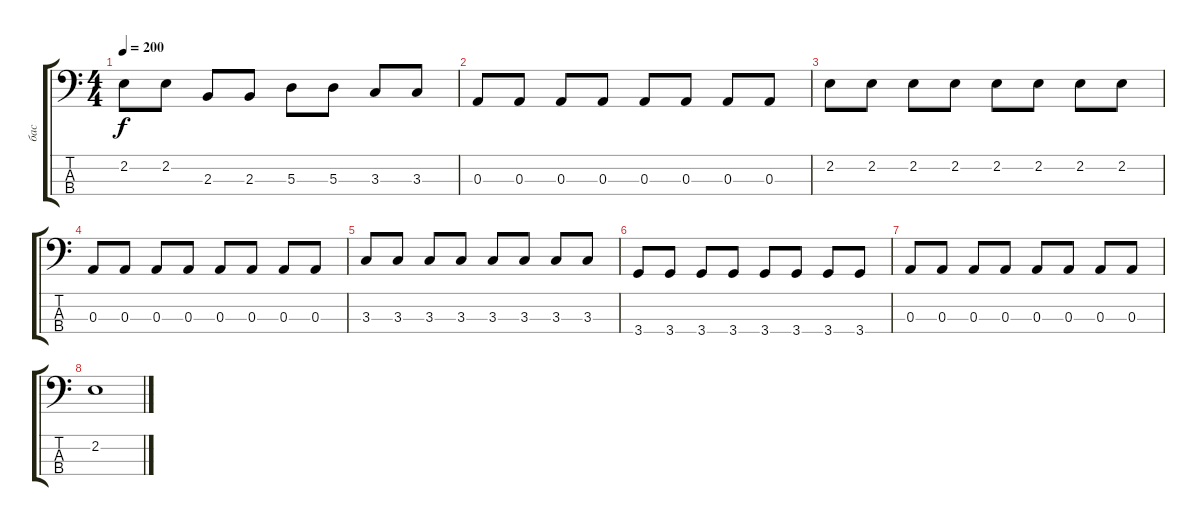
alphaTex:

\track ("бас" "бас") {instrument electricbasspick}
\staff {score tabs}
\tuning (G2 D2 A1 E1) {hide}
\ts (4 4)
\tempo 200
\clef f4
\ks c
2.2.8{dy f} 2.2.8 2.3.8 2.3.8 5.3.8 5.3.8 3.3.8 3.3.8 |
0.3.8 0.3.8 0.3.8 0.3.8 0.3.8 0.3.8 0.3.8 0.3.8 |
2.2.8 2.2.8 2.2.8 2.2.8 2.2.8 2.2.8 2.2.8 2.2.8 |
0.3.8 0.3.8 0.3.8 0.3.8 0.3.8 0.3.8 0.3.8 0.3.8 |
3.3.8 3.3.8 3.3.8 3.3.8 3.3.8 3.3.8 3.3.8 3.3.8 |
3.4.8 3.4.8 3.4.8 3.4.8 3.4.8 3.4.8 3.4.8 3.4.8 |
0.3.8 0.3.8 0.3.8 0.3.8 0.3.8 0.3.8 0.3.8 0.3.8 |
2.2.1
